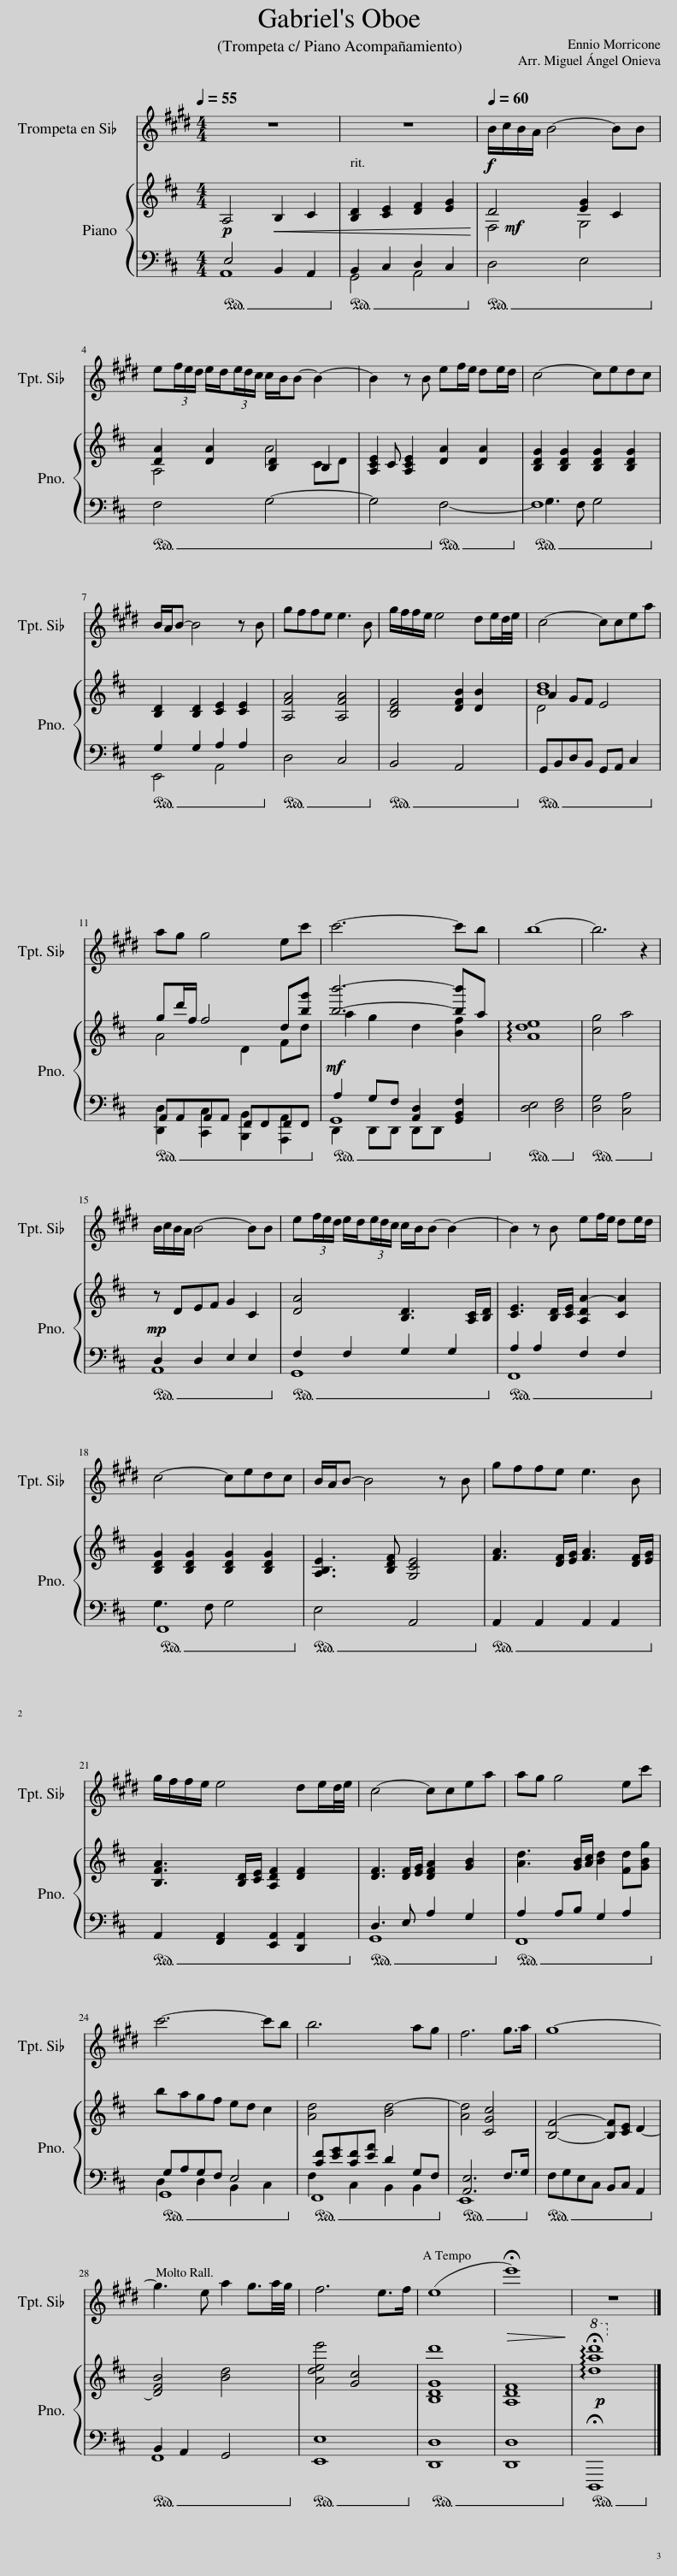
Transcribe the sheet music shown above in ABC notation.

X:1
%%score 1 { ( 2 6 7 ) | ( 3 4 5 ) }
L:1/8
Q:1/4=55
M:4/4
I:linebreak $
K:D
V:1 treble transpose=-2
V:2 treble
V:6 treble
V:7 treble
V:3 bass
V:4 bass
V:5 bass
V:1
[K:E] z8 |[Q:1/4=50] z8[Q:1/4=45][Q:1/4=40][Q:1/4=30] |[Q:1/4=60]!f! B/c/B/A/ B4- BB |$ e(3f/e/d/ e/d/(3e/d/c/ c/B/B- B2- | B2 z B ef/e/ de/d/ | %5
 c4- cedc |$ B/A/B- B4 z B | gffe e3 B | g/f/f/e/ e4 de/d/4e/4 | c4- ccea |$ %10
 ag g4 ec' | c'6- c'b | b8- | b6 z2 |$ B/c/B/A/ B4- BB | %15
 e(3f/e/d/ e/d/(3e/d/c/ c/B/B- B2- | B2 z B ef/e/ de/d/ |$ c4- cedc | B/A/B- B4 z B | gffe e3 B |$ %20
 g/f/f/e/ e4 de/d/4e/4 | c4- ccea | ag g4 ec' |$ c'6- c'b | b6 ag | %25
 f6 g>a | g8- |$ g3[Q:1/4=55] e[Q:1/4=50] a2[Q:1/4=45] g3/2a/4g/4 |[Q:1/4=40] f6[Q:1/4=35] e>f |[Q:1/4=60] (e8 | %30
!>(! !fermata!e'8)!>)! | z8 |] %32
V:2
!p! A,4!<(! B,2 C2 | [B,D]2 [CE]2 [DF]2 [EG]2!<)! | D4 [EG]2 C2 |$ [DA]2 [DA]2 [B,D]2 B,2 | [A,CE]2 [A,CE]2 [DA]2 [DA]2 | %5
 [B,DG]2 [B,DG]2 [B,DG]2 [B,DG]2 |$ [B,D]2 [B,D]2 [CE]2 [CE]2 | [A,FA]4 [A,FA]4 | [B,DF]4 [DFB]2 [DB]2 | A2 GF E4 |$ %10
 gd'/f/ f4 d[bg'] |!mf! [bb']6- [bb']a | !arpeggio![Ade]8 | [cg]4 a4 |$!mp! z DEF G2 C2 | %15
 [DA]4 [B,D]3 [A,C]/[B,D]/ | [CE]3 [B,D]/[CE]/ [A,DA-]2 [CA]2 |$ [B,DG]2 [B,DG]2 [B,DG]2 [B,DG]2 | [A,B,E]3 [B,DF] [G,CE]4 | [FA]3 [DF]/[EG]/ [FA]3 [DF]/[EG]/ |$ %20
 [B,FA]3 [B,D]/[CE]/ [A,DF]2 [DF]2 | [DF]3 [DF]/[EG]/ [DFA]2 [GB]2 | [Ad]3 [GB]/[Ac]/ [Bd]2 [Fd][GBg] |$ bagf ed c2 | [Ad]4 [Bd-]4 | %25
 [Ad]4 [CGc]4 | [B,F]4- [B,F][CE] D2- |$ [DFB]4 [Bd]4 | [ee']4 [Gc]4 | [B,DGd']8 | %30
 [DF]8 |!p!!8va(! !arpeggio!!fermata![d'a'd'']8!8va)! |] %32
V:3
!ped! E,4 B,,2 A,,2!ped-up! |!ped! B,,2 C,2 D,2 C,2!ped-up! |!mf!!ped! D,4 E,4!ped-up! |$!ped! F,4 G,4- | G,4!ped-up!!ped! F,4-!ped-up! | %5
!ped! F,8!ped-up! |$!ped! G,2 G,2 A,2 A,2!ped-up! |!ped! D,4 C,4!ped-up! |!ped! B,,4 A,,4!ped-up! |!ped! G,,B,,D,B,, G,,A,, C,2!ped-up! |$ %10
!ped! [D,,D,]2 [C,,C,]2 [B,,,B,,]2 [A,,,A,,]2!ped-up! |!ped! G,,8!ped-up! |!ped! [D,E,]4 [D,F,]4!ped-up! |!ped! [D,G,]4 [C,A,]4!ped-up! |$!ped! D,2 D,2 E,2 E,2!ped-up! | %15
!ped! F,2 F,2 G,2 G,2!ped-up! |!ped! A,2 A,2 F,2 F,2!ped-up! |$!ped! F,,8!ped-up! |!ped! E,4 A,,4!ped-up! |!ped! A,,2 A,,2 A,,2 A,,2!ped-up! |$ %20
!ped! A,,2 [F,,A,,]2 [E,,A,,]2 [D,,A,,]2!ped-up! |!ped! D,3 E, A,2 G,2!ped-up! |!ped! A,2 A,B, G,2 A,2!ped-up! |$!ped! G,A,G,F, E,4!ped-up! |!ped! [CF][EG][CF][EA] D2 G,F,!ped-up! | %25
!ped! [A,,E,]6 F,>G,!ped-up! |!ped! F,G,E,C, B,,C, A,,2!ped-up! |$!ped! B,,2 A,,2 G,,4!ped-up! |!ped! [E,,E,]8!ped-up! |!ped! [D,,D,]8 | %30
 [D,,D,]8!ped-up! |!ped! !fermata!D,,,8!ped-up! |] %32
V:4
 A,,8 | x8 | x8 |$ x8 | x8 | %5
 x8 |$ x8 | x8 | x8 | x8 |$ %10
 x8 | D,,2 D,,D,, D,,D,, G,,2 | x8 | x8 |$ x8 | %15
 x8 | x8 |$ x8 | x8 | x8 |$ %20
 x8 | x8 | x8 |$ G,,8 | F,,8 | %25
 E,,8 | x8 |$ x8 | x8 | x8 | %30
 x8 | x8 |] %32
V:5
 x8 | G,,4 A,,4 | x8 |$ x8 | x8 | %5
 G,3 F, G,4 |$ E,,4 A,,4 | x8 | x8 | x8 |$ %10
 A,,A,,A,,A,, F,,F,,F,,F,, | A,2 G,F, [A,,D,]2 [B,,F,]2 | x8 | x8 |$ A,,8 | %15
 G,,8 | F,,8 |$ G,3 F, G,4 | x8 | x8 |$ %20
 x8 | G,,8 | F,,8 |$ D,2 D,2 B,,2 C,2 | F,2 C,2 B,,2 B,,2 | %25
 x8 | x8 |$ F,,8 | x8 | x8 | %30
 x8 | x8 |] %32
V:6
 x8 | x8 | F,4 G,4 |$ A,4 A4 | x8 | %5
 x8 |$ x8 | x8 | x8 | [Bd]8 |$ %10
 A4 D2 Fd | a2 g2 d2 [Bf]2 | x8 | x8 |$ x8 | %15
 x8 | x8 |$ x8 | x8 | x8 |$ %20
 x8 | x8 | x8 |$ x8 | x8 | %25
 x8 | x8 |$ x8 | [Ad]4 x4 | x8 | %30
 A,8 |!8va(! x8!8va)! |] %32
V:7
 x8 | x8 | x8 |$ x6 CD | x C x6 | %5
 x8 |$ x8 | x8 | x8 | D4 x4 |$ %10
 x8 | x8 | x8 | x8 |$ x8 | %15
 x8 | x8 |$ x8 | x8 | x8 |$ %20
 x8 | x8 | x8 |$ x8 | x8 | %25
 x8 | x8 |$ x8 | x8 | x8 | %30
 x8 |!8va(! x8!8va)! |] %32
